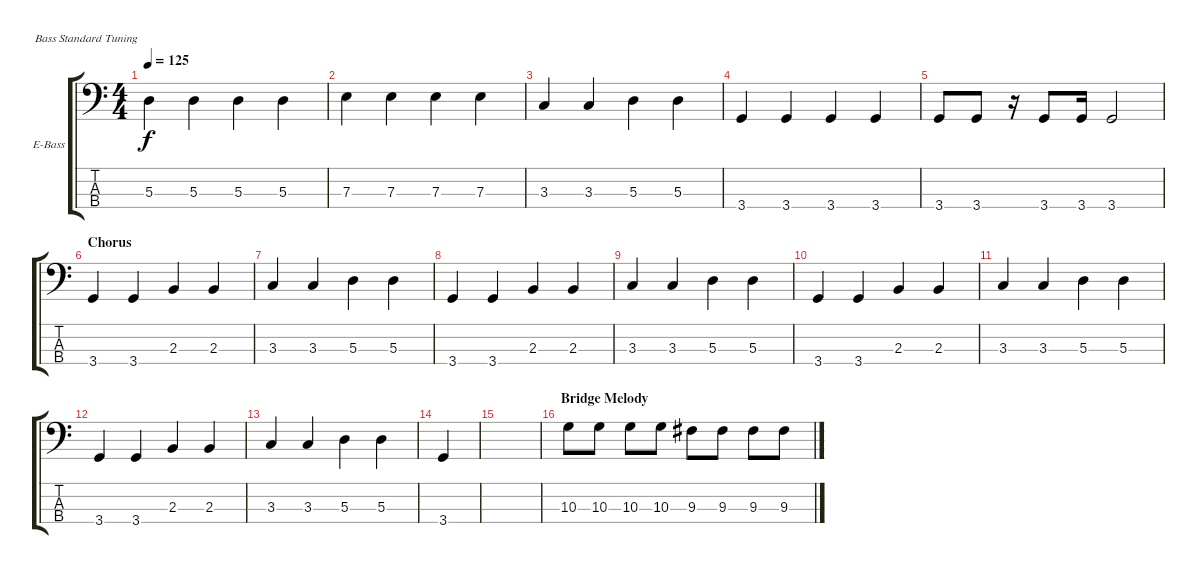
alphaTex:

\defaultSystemsLayout 4
\bracketExtendMode groupsimilarinstruments
\firstSystemTrackNameOrientation horizontal
\otherSystemsTrackNameOrientation horizontal
\track ("Bass" "E-Bass") {instrument electricbassfinger}
\staff {score tabs}
\tuning (G2 D2 A1 E1)
\ts (4 4)
\tempo 125
\clef f4
\scale
0.333333
\ks c
5.3.4{dy f} 5.3.4 5.3.4 5.3.4 |
\scale
0.333333 7.3.4 7.3.4 7.3.4 7.3.4 |
\scale
0.333333 3.3.4 3.3.4 5.3.4 5.3.4 |
\scale
0.333333 3.4.4 3.4.4 3.4.4 3.4.4 |
\scale
0.333333 3.4.8 3.4.8 r.16 3.4.8 3.4.16 3.4.2 |
\section ("" "Chorus")
\scale
0.333333 3.4.4 3.4.4 2.3.4 2.3.4 |
\scale
0.333333 3.3.4 3.3.4 5.3.4 5.3.4 |
\scale
0.333333 3.4.4 3.4.4 2.3.4 2.3.4 |
\scale
0.333333 3.3.4 3.3.4 5.3.4 5.3.4 |
\scale
0.333333 3.4.4 3.4.4 2.3.4 2.3.4 |
\scale
0.333333 3.3.4 3.3.4 5.3.4 5.3.4 |
\scale
0.333333 3.4.4 3.4.4 2.3.4 2.3.4 |
\scale
0.333333 3.3.4 3.3.4 5.3.4 5.3.4 |
\scale
0.333333 3.4.4 |
\scale
0.333333 |
\section ("" "Bridge Melody")
\scale
0.333333 10.3.8 10.3.8 10.3.8 10.3.8 9.3.8 9.3.8 9.3.8 9.3.8
